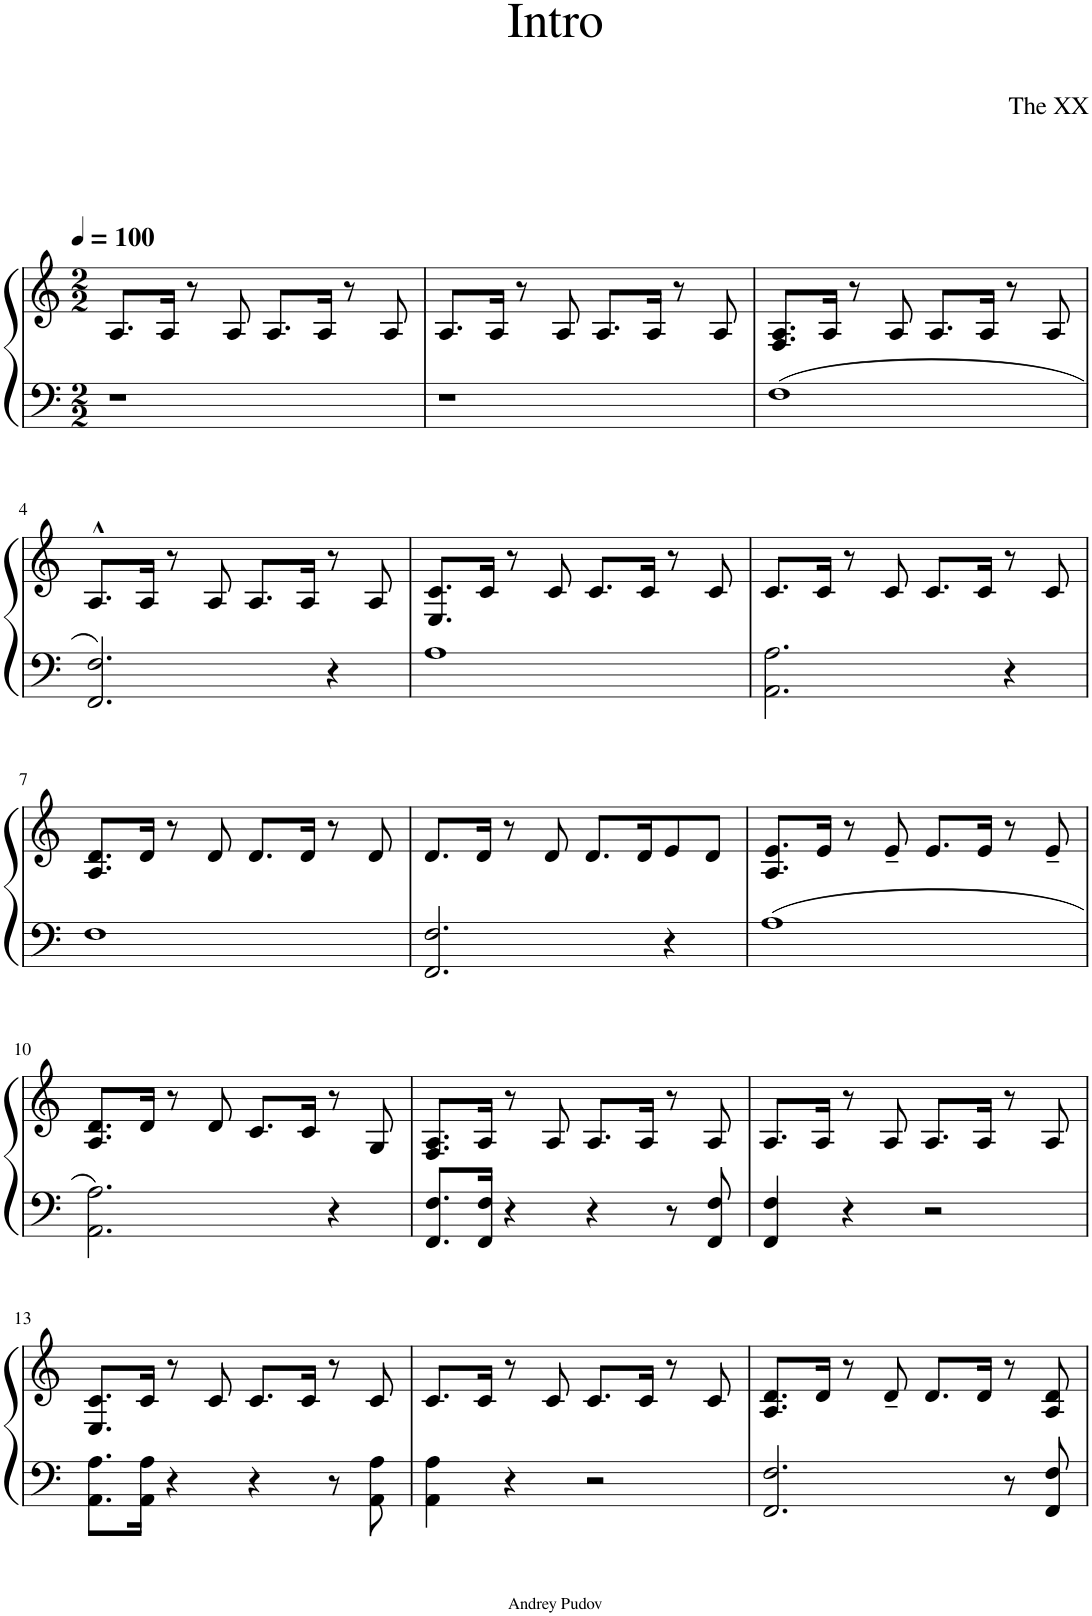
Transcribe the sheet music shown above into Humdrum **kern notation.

**kern	**kern
*part1	*part1
*staff2	*staff1
*I"Acoustic Grand Piano	*
*I'Pno	*
*clefF4	*clefG2
*k[]	*k[]
*M2/2	*M2/2
*MM100	*MM100
=1	=1
1r	8.A/L
.	16A/Jk
.	8r
.	8A/
.	8.A/L
.	16A/Jk
.	8r
.	8A/
=2	=2
1r	8.A/L
.	16A/Jk
.	8r
.	8A/
.	8.A/L
.	16A/Jk
.	8r
.	8A/
=3	=3
1F	8.F/ 8.A/L
.	16A/Jk
.	8r
.	8A/
.	8.A/L
.	16A/Jk
.	8r
.	8A/
!!LO:LB:g=z
=4	=4
2.FF/ 2.F/	8.A^^/L
.	16A/Jk
.	8r
.	8A/
.	8.A/L
.	16A/Jk
4r	8r
.	8A/
=5	=5
1A	8.E/ 8.c/L
.	16c/Jk
.	8r
.	8c/
.	8.c/L
.	16c/Jk
.	8r
.	8c/
=6	=6
2.AA\ 2.A\	8.c/L
.	16c/Jk
.	8r
.	8c/
.	8.c/L
.	16c/Jk
4r	8r
.	8c/
!!LO:LB:g=z
=7	=7
1F	8.A/ 8.d/L
.	16d/Jk
.	8r
.	8d/
.	8.d/L
.	16d/Jk
.	8r
.	8d/
=8	=8
2.FF/ 2.F/	8.d/L
.	16d/Jk
.	8r
.	8d/
.	8.d/L
.	16d/K
4r	8e/
.	8d/J
=9	=9
1A	8.A/ 8.e/L
.	16e/Jk
.	8r
.	8e~/
.	8.e/L
.	16e/Jk
.	8r
.	8e~/
!!LO:LB:g=z
=10	=10
2.AA\ 2.A\	8.A/ 8.d/L
.	16d/Jk
.	8r
.	8d/
.	8.c/L
.	16c/Jk
4r	8r
.	8G/
=11	=11
8.FF/ 8.F/L	8.F/ 8.A/L
16FF/ 16F/Jk	16A/Jk
4r	8r
.	8A/
4r	8.A/L
.	16A/Jk
8r	8r
8FF/ 8F/	8A/
=12	=12
4FF/ 4F/	8.A/L
.	16A/Jk
4r	8r
.	8A/
2r	8.A/L
.	16A/Jk
.	8r
.	8A/
!!LO:LB:g=z
=13	=13
8.AA\ 8.A\L	8.E/ 8.c/L
16AA\ 16A\Jk	16c/Jk
4r	8r
.	8c/
4r	8.c/L
.	16c/Jk
8r	8r
8AA\ 8A\	8c/
=14	=14
4AA\ 4A\	8.c/L
.	16c/Jk
4r	8r
.	8c/
2r	8.c/L
.	16c/Jk
.	8r
.	8c/
=15	=15
2.FF/ 2.F/	8.A/ 8.d/L
.	16d/Jk
.	8r
.	8d~/
.	8.d/L
.	16d/Jk
8r	8r
8FF/ 8F/	8A/ 8d/
=	=
*-	*-
